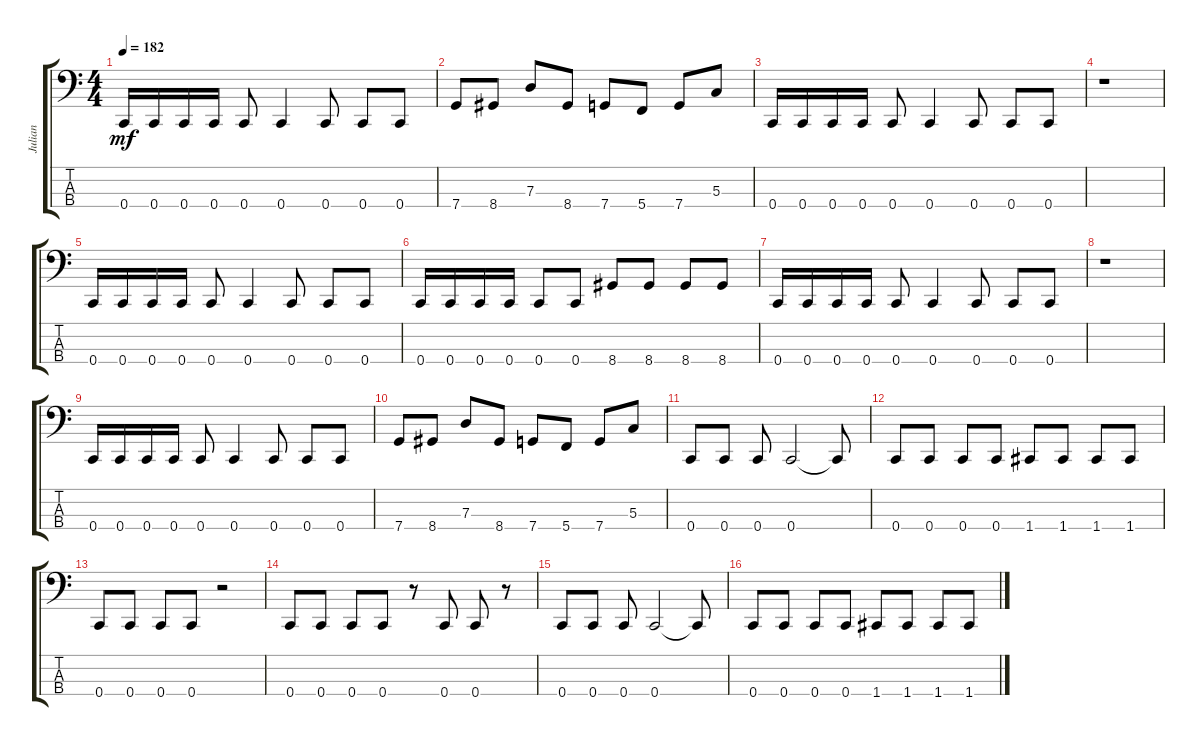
\track ("Julian" "Julian") {instrument electricbasspick}
\staff {score tabs}
\tuning (F2 C2 G1 C1) {hide}
\ts (4 4)
\tempo 182
\clef f4
\ks c
0.4.16{dy mf} 0.4.16 0.4.16 0.4.16 0.4.8 0.4.4 0.4.8 0.4.8 0.4.8 |
7.4.8 8.4.8 7.3.8 8.4.8 7.4.8 5.4.8 7.4.8 5.3.8 |
0.4.16 0.4.16 0.4.16 0.4.16 0.4.8 0.4.4 0.4.8 0.4.8 0.4.8 |
r.1 |
0.4.16 0.4.16 0.4.16 0.4.16 0.4.8 0.4.4 0.4.8 0.4.8 0.4.8 |
0.4.16 0.4.16 0.4.16 0.4.16 0.4.8 0.4.8 8.4.8 8.4.8 8.4.8 8.4.8 |
0.4.16 0.4.16 0.4.16 0.4.16 0.4.8 0.4.4 0.4.8 0.4.8 0.4.8 |
r.1 |
0.4.16 0.4.16 0.4.16 0.4.16 0.4.8 0.4.4 0.4.8 0.4.8 0.4.8 |
7.4.8 8.4.8 7.3.8 8.4.8 7.4.8 5.4.8 7.4.8 5.3.8 |
0.4.8 0.4.8 0.4.8 0.4.2 0.4{t}.8 |
0.4.8 0.4.8 0.4.8 0.4.8 1.4.8 1.4.8 1.4.8 1.4.8 |
0.4.8 0.4.8 0.4.8 0.4.8 r.2 |
0.4.8 0.4.8 0.4.8 0.4.8 r.8 0.4.8 0.4.8 r.8 |
0.4.8 0.4.8 0.4.8 0.4.2 0.4{t}.8 |
0.4.8 0.4.8 0.4.8 0.4.8 1.4.8 1.4.8 1.4.8 1.4.8
